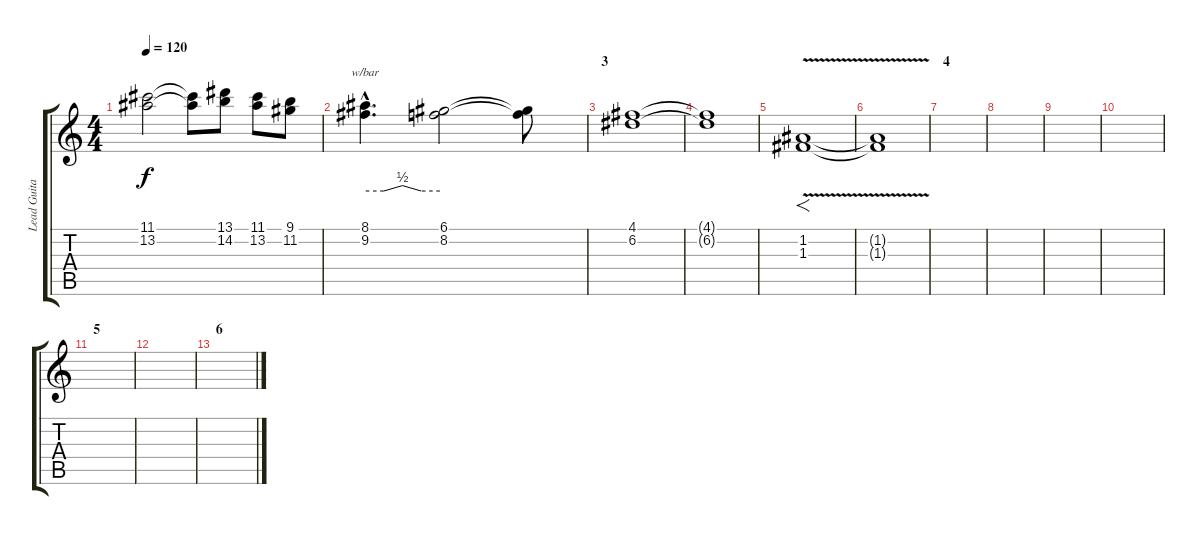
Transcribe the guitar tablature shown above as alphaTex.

\track ("Lead Guitar 2" "Lead Guita") {instrument distortionguitar}
\staff {score tabs}
\tuning (D4 A3 F3 C3 G2 C2) {hide}
\ts (4 4)
\tempo 120
\clef g2
\ks c
(11.1 13.2).2{dy f} (11.1{t} 13.2{t}).8 (13.1 14.2).8 (11.1 13.2).8 (9.1 11.2).8 |
(8.1{hac} 9.2{hac}).4{d tbe (custom default 0 0 15 0 30 2 45 0 60 0)} (6.1 8.2).2 (6.1{t} 8.2{t}).8 |
\section ("" "3")
(4.1 6.2).1{volume 0} |
(4.1{t} 6.2{t}).1 |
(1.2 1.3{v}).1{f volume 13} |
(1.2{t} 1.3{t}).1 |
\section ("" "4")
|
|
|
|
\section ("" "5")
|
|
\section ("" "6")
